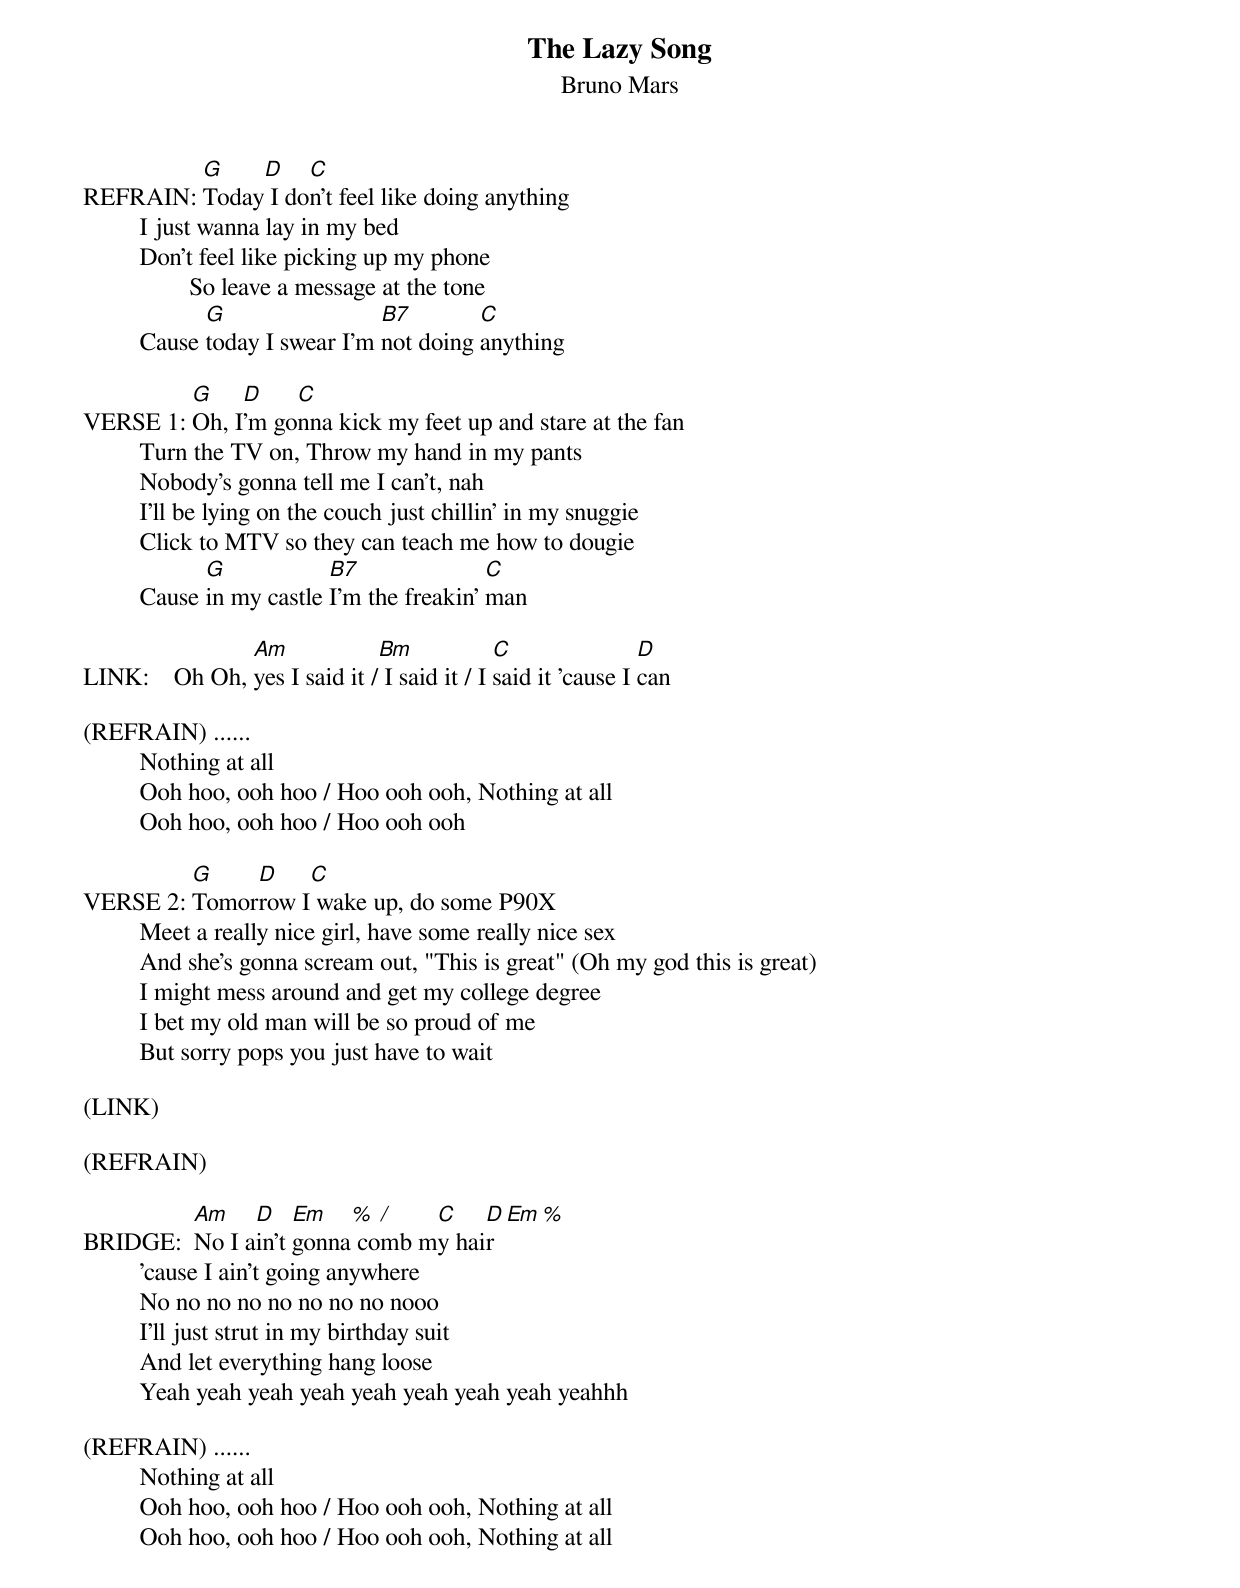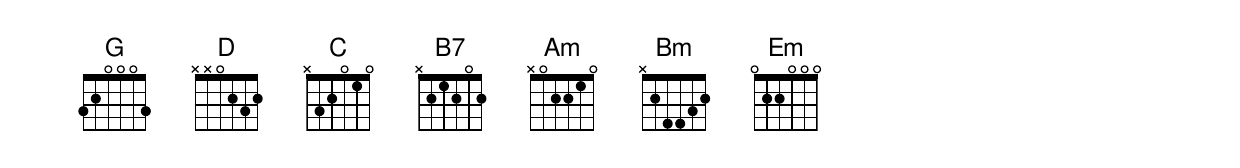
The Lazy Song
Bruno Mars

         G    D    C
REFRAIN: Today I don't feel like doing anything
         I just wanna lay in my bed
         Don't feel like picking up my phone
		 So leave a message at the tone
               G                 B7        C
         Cause today I swear I'm not doing anything

         G    D    C
VERSE 1: Oh, I'm gonna kick my feet up and stare at the fan
         Turn the TV on, Throw my hand in my pants
         Nobody's gonna tell me I can't, nah
         I'll be lying on the couch just chillin' in my snuggie
         Click to MTV so they can teach me how to dougie
               G            B7               C
         Cause in my castle I'm the freakin' man

                Am             Bm             C                D
LINK:    Oh Oh, yes I said it / I said it / I said it 'cause I can

(REFRAIN) ......
         Nothing at all
         Ooh hoo, ooh hoo / Hoo ooh ooh, Nothing at all
         Ooh hoo, ooh hoo / Hoo ooh ooh

         G    D    C
VERSE 2: Tomorrow I wake up, do some P90X
         Meet a really nice girl, have some really nice sex
         And she's gonna scream out, "This is great" (Oh my god this is great)
         I might mess around and get my college degree
         I bet my old man will be so proud of me
         But sorry pops you just have to wait

(LINK)

(REFRAIN)

         Am    D    Em   %  /   C    D    Em   %
BRIDGE:  No I ain't gonna comb my hair
         'cause I ain't going anywhere
         No no no no no no no no nooo
         I'll just strut in my birthday suit
         And let everything hang loose
         Yeah yeah yeah yeah yeah yeah yeah yeah yeahhh

(REFRAIN) ......
         Nothing at all
         Ooh hoo, ooh hoo / Hoo ooh ooh, Nothing at all
         Ooh hoo, ooh hoo / Hoo ooh ooh, Nothing at all
